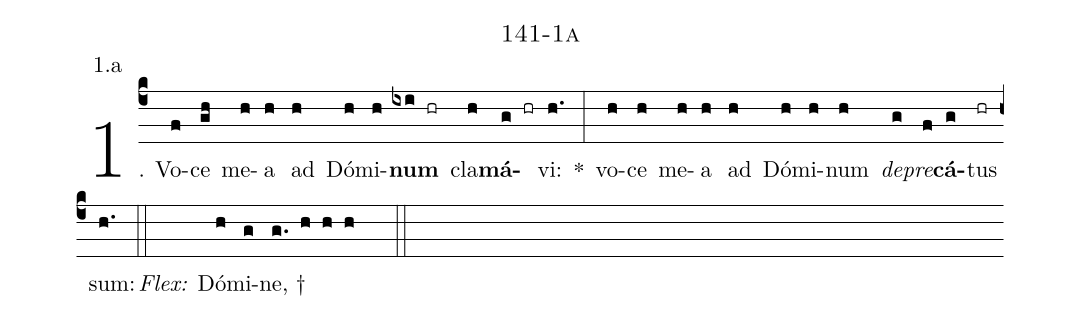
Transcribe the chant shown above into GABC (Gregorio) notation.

name: 141-1a;
annotation: 1.a;
%%
(c4)1. Vo(f)ce(gh) me(h)a(h) ad(h) Dó(h)mi(h)<b>num</b>(ixi hr) cla(h)<b>má</b>(g hr)vi:(h.) *(:) vo(h)ce(h) me(h)a(h) ad(h) Dó(h)mi(h)num(h) <i>de</i>(g)<i>pre</i>(f)<b>cá</b>(g)tus(hr) sum:(h.) (::)
<i>Flex:</i>()  Dó(h)mi(g)ne, †(g. h h h  ::)
